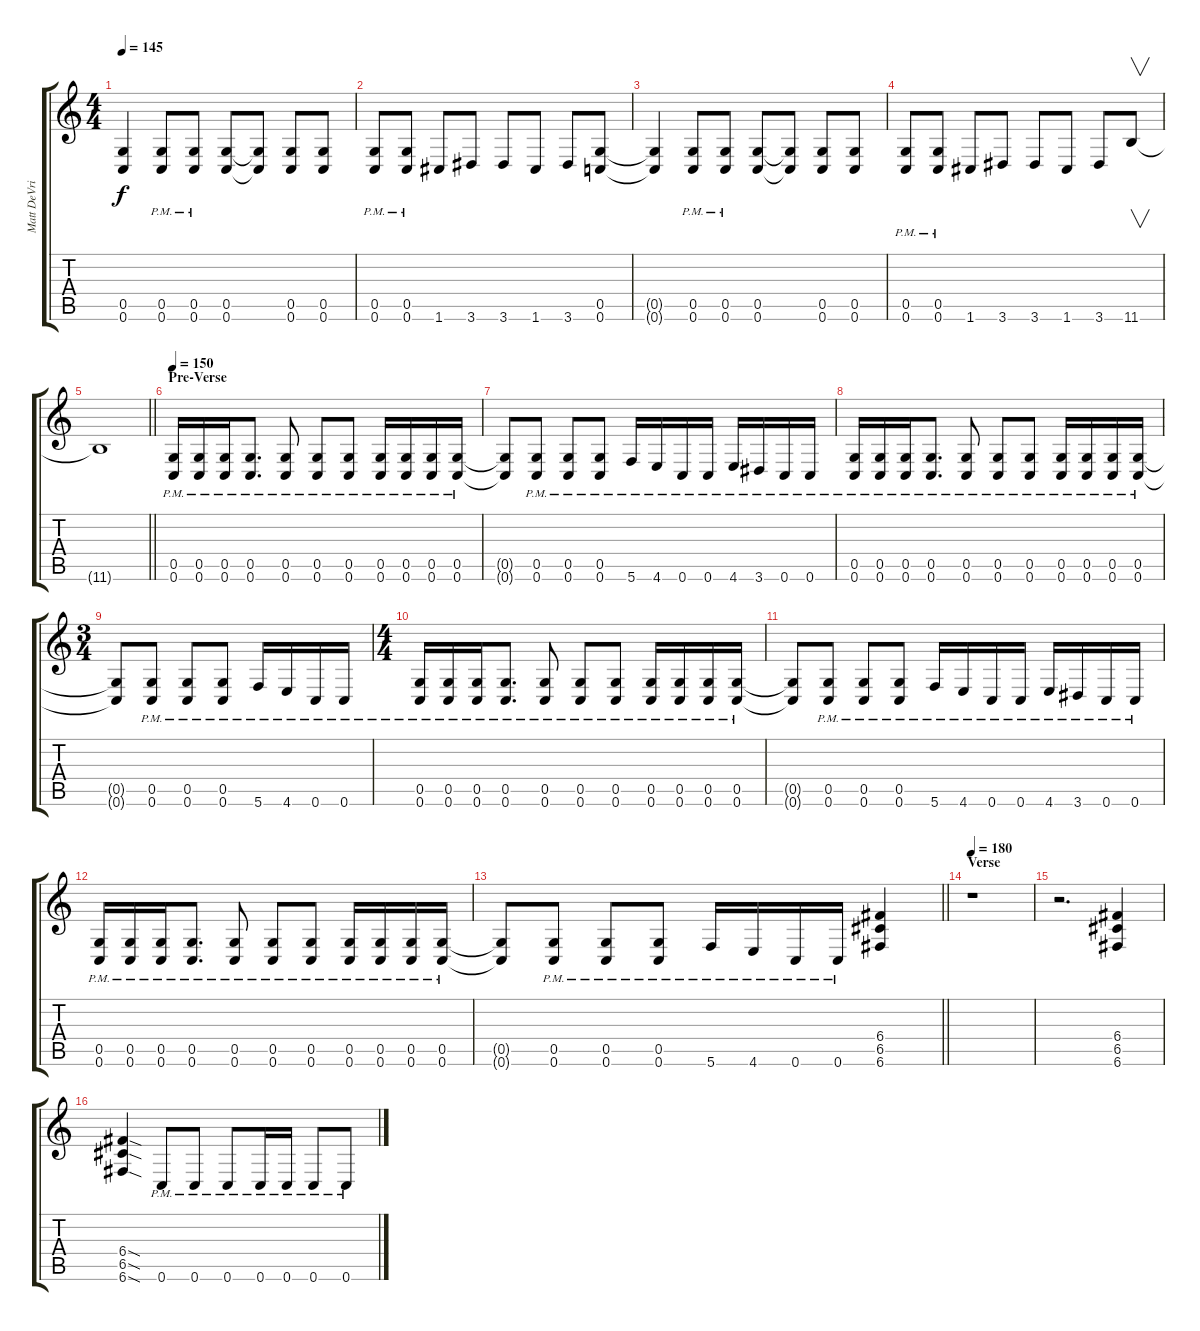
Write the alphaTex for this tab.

\track ("Matt DeVries" "Matt DeVri") {instrument distortionguitar}
\staff {score tabs}
\tuning (D4 A3 F3 C3 G2 C2) {hide}
\ts (4 4)
\tempo 145
\clef g2
\ks c
(0.5{t} 0.6{t}).4{dy f} (0.5{pm} 0.6{pm}).8 (0.5{pm} 0.6{pm}).8 (0.5 0.6).8 (0.5{t} 0.6{t}).8 (0.5 0.6).8 (0.5 0.6).8 |
(0.5{pm} 0.6{pm}).8 (0.5{pm} 0.6{pm}).8 1.6.8 3.6.8 3.6.8 1.6.8 3.6.8 (0.5 0.6).8 |
(0.5{t} 0.6{t}).4 (0.5{pm} 0.6{pm}).8 (0.5{pm} 0.6{pm}).8 (0.5 0.6).8 (0.5{t} 0.6{t}).8 (0.5 0.6).8 (0.5 0.6).8 |
(0.5{pm} 0.6{pm}).8 (0.5{pm} 0.6{pm}).8 1.6.8 3.6.8 3.6.8 1.6.8 3.6.8 11.6.8{v} |
\barLineRight lightlight
11.6{t}.1 |
\section ("" "Pre-Verse")
\tempo 150
(0.5{pm} 0.6{pm}).16 (0.5{pm} 0.6{pm}).16 (0.5{pm} 0.6{pm}).16 (0.5{pm} 0.6{pm}).8{d} (0.5{pm} 0.6{pm}).8 (0.5{pm} 0.6{pm}).8 (0.5{pm} 0.6{pm}).8 (0.5{pm} 0.6{pm}).16 (0.5{pm} 0.6{pm}).16 (0.5{pm} 0.6{pm}).16 (0.5{pm} 0.6).16 |
(0.5{t} 0.6{t}).8 (0.5{pm} 0.6{pm}).8 (0.5{pm} 0.6{pm}).8 (0.5{pm} 0.6{pm}).8 5.6{pm}.16 4.6{pm}.16 0.6{pm}.16 0.6{pm}.16 4.6{pm}.16 3.6{pm}.16 0.6{pm}.16 0.6{pm}.16 |
(0.5{pm} 0.6{pm}).16 (0.5{pm} 0.6{pm}).16 (0.5{pm} 0.6{pm}).16 (0.5{pm} 0.6{pm}).8{d} (0.5{pm} 0.6{pm}).8 (0.5{pm} 0.6{pm}).8 (0.5{pm} 0.6{pm}).8 (0.5{pm} 0.6{pm}).16 (0.5{pm} 0.6{pm}).16 (0.5{pm} 0.6{pm}).16 (0.5{pm} 0.6).16 |
\ts (3 4)
(0.5{t} 0.6{t}).8 (0.5{pm} 0.6{pm}).8 (0.5{pm} 0.6{pm}).8 (0.5{pm} 0.6{pm}).8 5.6{pm}.16 4.6{pm}.16 0.6{pm}.16 0.6{pm}.16 |
\ts (4 4)
(0.5{pm} 0.6{pm}).16 (0.5{pm} 0.6{pm}).16 (0.5{pm} 0.6{pm}).16 (0.5{pm} 0.6{pm}).8{d} (0.5{pm} 0.6{pm}).8 (0.5{pm} 0.6{pm}).8 (0.5{pm} 0.6{pm}).8 (0.5{pm} 0.6{pm}).16 (0.5{pm} 0.6{pm}).16 (0.5{pm} 0.6{pm}).16 (0.5{pm} 0.6).16 |
(0.5{t} 0.6{t}).8 (0.5{pm} 0.6{pm}).8 (0.5{pm} 0.6{pm}).8 (0.5{pm} 0.6{pm}).8 5.6{pm}.16 4.6{pm}.16 0.6{pm}.16 0.6{pm}.16 4.6{pm}.16 3.6{pm}.16 0.6{pm}.16 0.6{pm}.16 |
(0.5{pm} 0.6{pm}).16 (0.5{pm} 0.6{pm}).16 (0.5{pm} 0.6{pm}).16 (0.5{pm} 0.6{pm}).8{d} (0.5{pm} 0.6{pm}).8 (0.5{pm} 0.6{pm}).8 (0.5{pm} 0.6{pm}).8 (0.5{pm} 0.6{pm}).16 (0.5{pm} 0.6{pm}).16 (0.5{pm} 0.6{pm}).16 (0.5{pm} 0.6).16 |
\barLineRight lightlight
(0.5{t} 0.6{t}).8 (0.5{pm} 0.6{pm}).8 (0.5{pm} 0.6{pm}).8 (0.5{pm} 0.6{pm}).8 5.6{pm}.16 4.6{pm}.16 0.6{pm}.16 0.6{pm}.16 (6.4 6.5 6.6).4 |
\section ("" "Verse")
\tempo 180
r.1{volume 12} |
r.2{d} (6.4 6.5 6.6).4 |
(6.4{sod} 6.5{sod} 6.6{sod}).4 0.6{pm}.8 0.6{pm}.8 0.6{pm}.8 0.6{pm}.16 0.6{pm}.16 0.6{pm}.8 0.6{pm}.8
